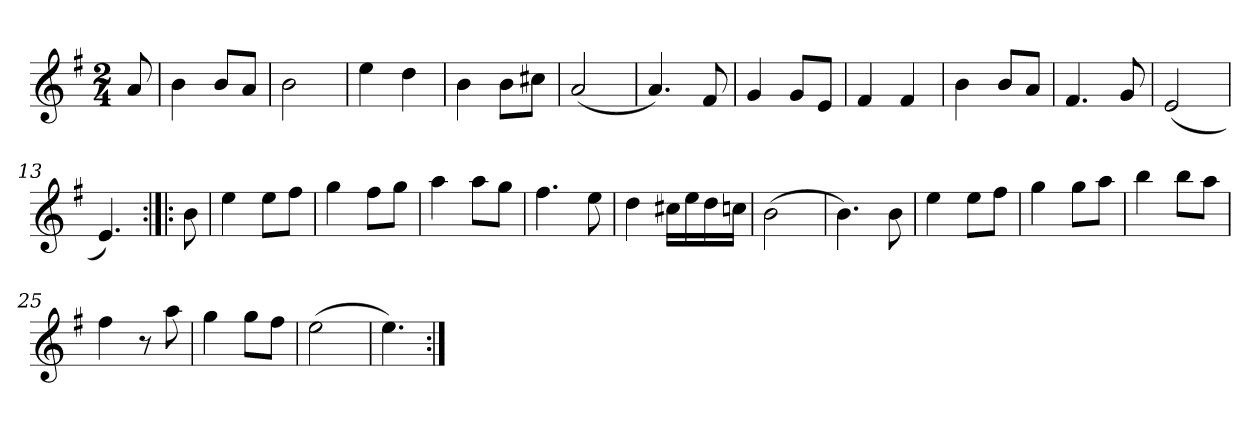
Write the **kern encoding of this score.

**kern
*part1
*staff1
*clefG2
*k[f#]
*e:
*M2/4
=1
8a/
=2
4b\
8b/L
8a/J
=3
2b\
=4
4ee\
4dd\
=5
4b\
8b\L
8cc#X\J
=6
(<2a/
=7
4.a/)
8f#/
=8
4g/
8g/L
8e/J
=9
4f#/
4f#/
=10
4b\
8b/L
8a/J
=11
4.f#/
8g/
=12
(<2e/
=13
4.e/)
=14:|!|:
8b\
=15
4ee\
8ee\L
8ff#\J
!!LO:LB:g=z
=16
4gg\
8ff#\L
8gg\J
=17
4aa\
8aa\L
8gg\J
=18
4.ff#\
8ee\
=19
4dd\
16cc#X\LL
16ee\
16dd\
16ccn\JJ
=20
(>2b\
=21
4.b\)
8b\
=22
4ee\
8ee\L
8ff#\J
=23
4gg\
8gg\L
8aa\J
=24
4bb\
8bb\L
8aa\J
=25
4ff#\
8r
8aa\
=26
4gg\
8gg\L
8ff#\J
=27
(>2ee\
=28
4.ee\)
=:|!
*-
